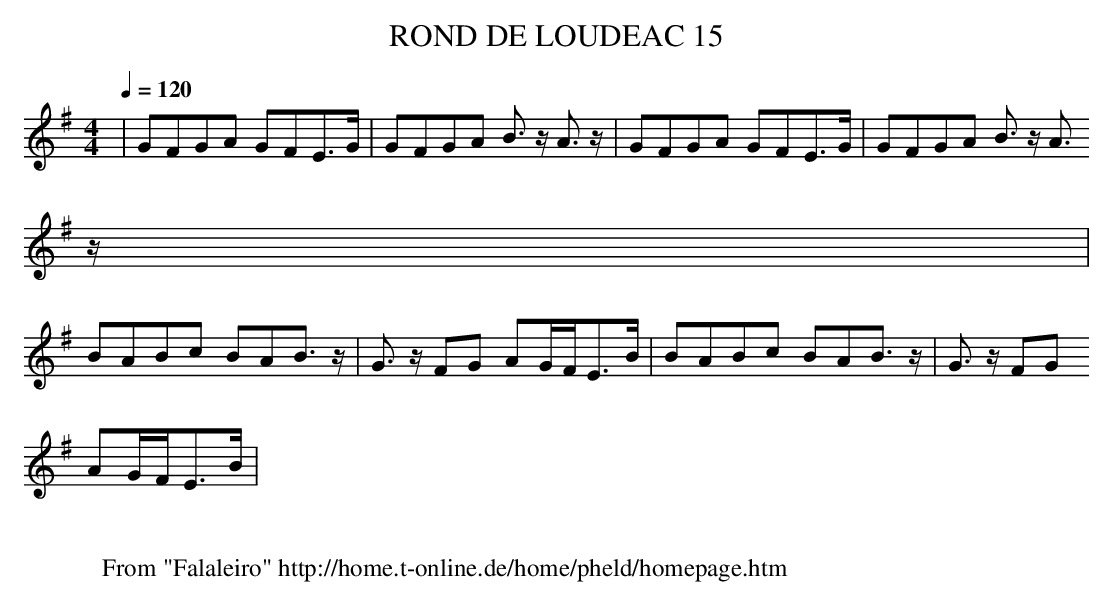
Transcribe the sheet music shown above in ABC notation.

X:1
T:ROND DE LOUDEAC 15
M:4/4
L:1/8
Q:1/4=120
K:G
|GFGA GFE3/2G/2|GFGA B3/2 z/2 A3/2 z/2 |GFGA GFE3/2G/2|GFGA B3/2 z/2 A3/
2 z/2 |
BABc BAB3/2 z/2 |G3/2 z/2 FG AG/2F/2E3/2B/2|BABc BAB3/2 z/2 |G3/2 z/2 FG
 AG/2F/2E3/2B/2|
W:
W: From "Falaleiro" http://home.t-online.de/home/pheld/homepage.htm
